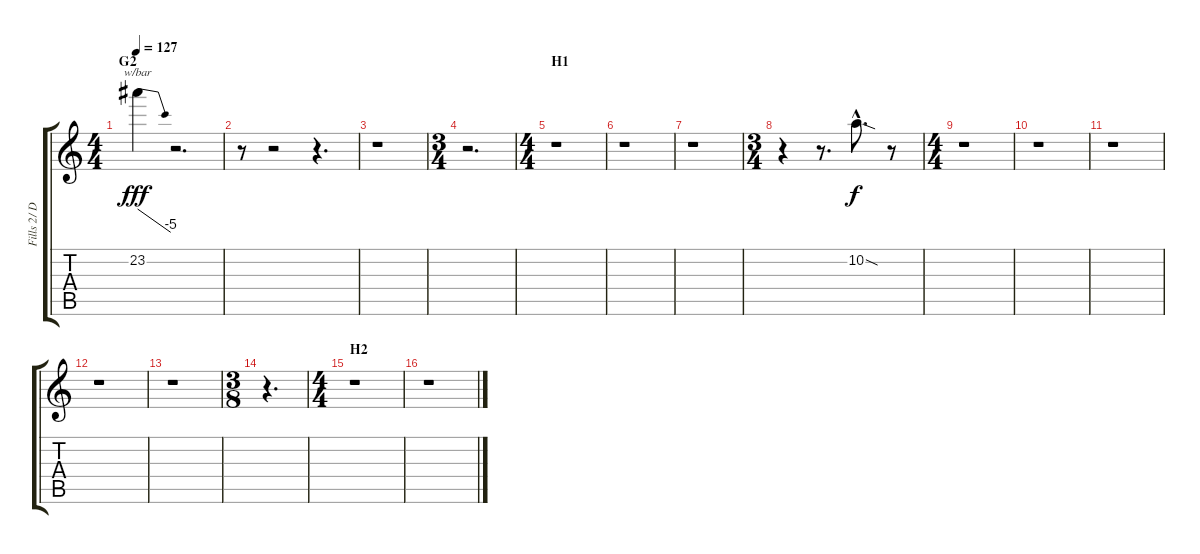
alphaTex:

\track ("Fills 2/ Dives" "Fills 2/ D") {instrument distortionguitar}
\staff {score tabs}
\tuning (E4 B3 G3 D3 A2 E2) {hide}
\ts (4 4)
\section ("" "G2")
\tempo 127
\clef g2
\ks c
23.2.4{tbe (dive default 0 0 60 -20) dy fff} r.2{d} |
r.8 r.2 r.4{d} |
r.1 |
\ts (3 4)
r.2{d} |
\ts (4 4)
\section ("" "H1")
r.1 |
r.1 |
r.1 |
\ts (3 4)
r.4 r.8{d} 10.2{sod hac}.8{d dy f} r.8 |
\ts (4 4)
r.1 |
r.1 |
r.1 |
r.1 |
r.1 |
\ts (3 8)
r.4{d} |
\ts (4 4)
\section ("" "H2")
r.1 |
r.1
